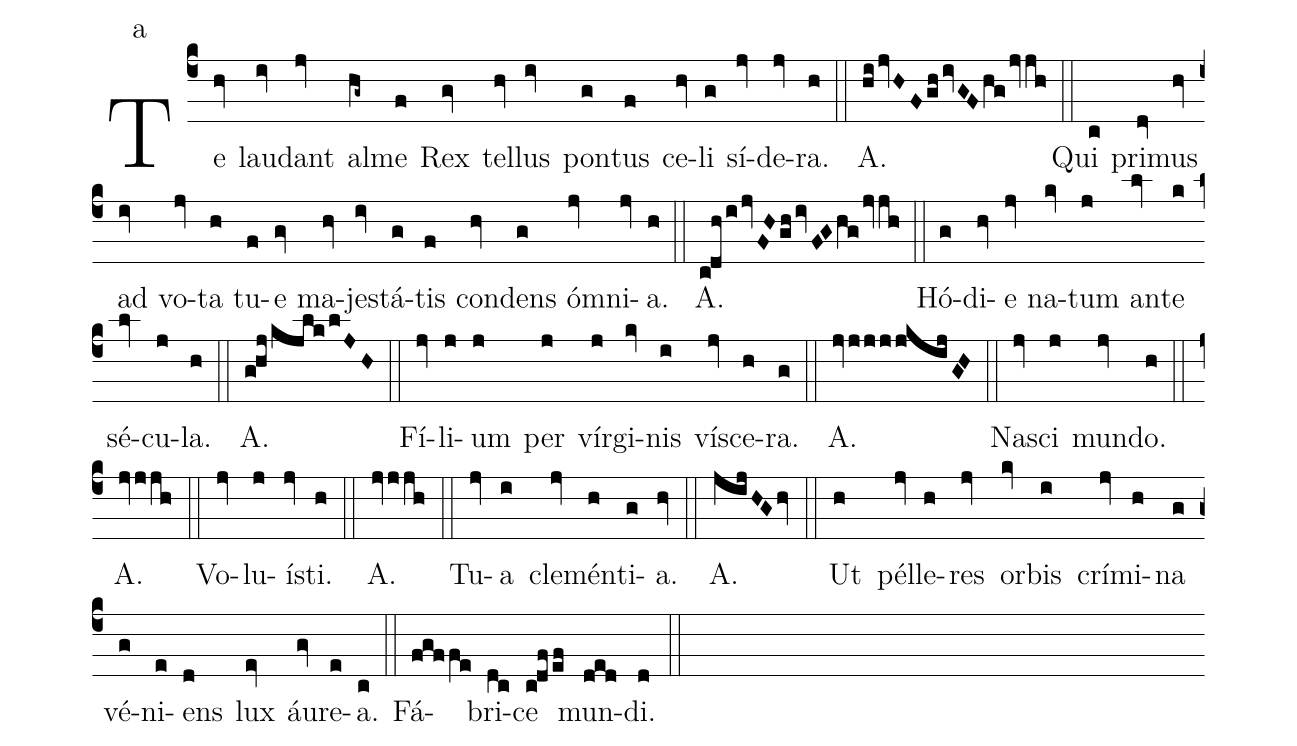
annotation: a;
%%
(c4) Te(hv) lau(iv)dant(jv) al(hg~)me(f) Rex(gv) tel(hv)lus(iv) pon(g)tus(f) ce(hv)li(g) sí(jv)de(jv)ra.(h) (::)
A.(hijvHFghivGFhgjvjh) (::)
Qui(c) pri(dv)mus(hv) ad(iv) vo(jv)ta(h) tu(f)e(gv) ma(hv)jes(iv)tá(g)tis(f) con(hv)dens(g) óm(jv)ni(jv)a.(h) (::)
A.(cdhijvFHghivFGhgjvjh) (::)
Hó(g)di(hv)e(jv) na(kv)tum(j) an(lv)te(k) sé(lv)cu(j)la.(h) (::)
A.(ghjkjlklJH) (::)
Fí(jv)li(j)um(j) per(j) vír(j)gi(kv)nis(i) vís(jv)ce(h)ra.(g) (::)
A.(jvjjjjkijGH) (::)
Nas(jv)ci(j) mun(jv)do.(h) (::)
A.(jvjjh) (::)
Vo(jv)lu(j)ís(jv)ti.(h) (::)
A.(jvjjh) (::)
Tu(jv)a(i) cle(jv)mén(h)ti(g)a.(hv) (::)
A.(jijHGhv) (::)
Ut(h) pél(jv)le(h)res(jv) or(kv)bis(i) crí(jv)mi(h)na(g) vé(g)ni(e)ens(d) lux(ev) áu(gv)re(e)a.(c) (::)
Fá(fgffe)bri(dc)ce(cdfef) mun(ded)di.(d) (::)
